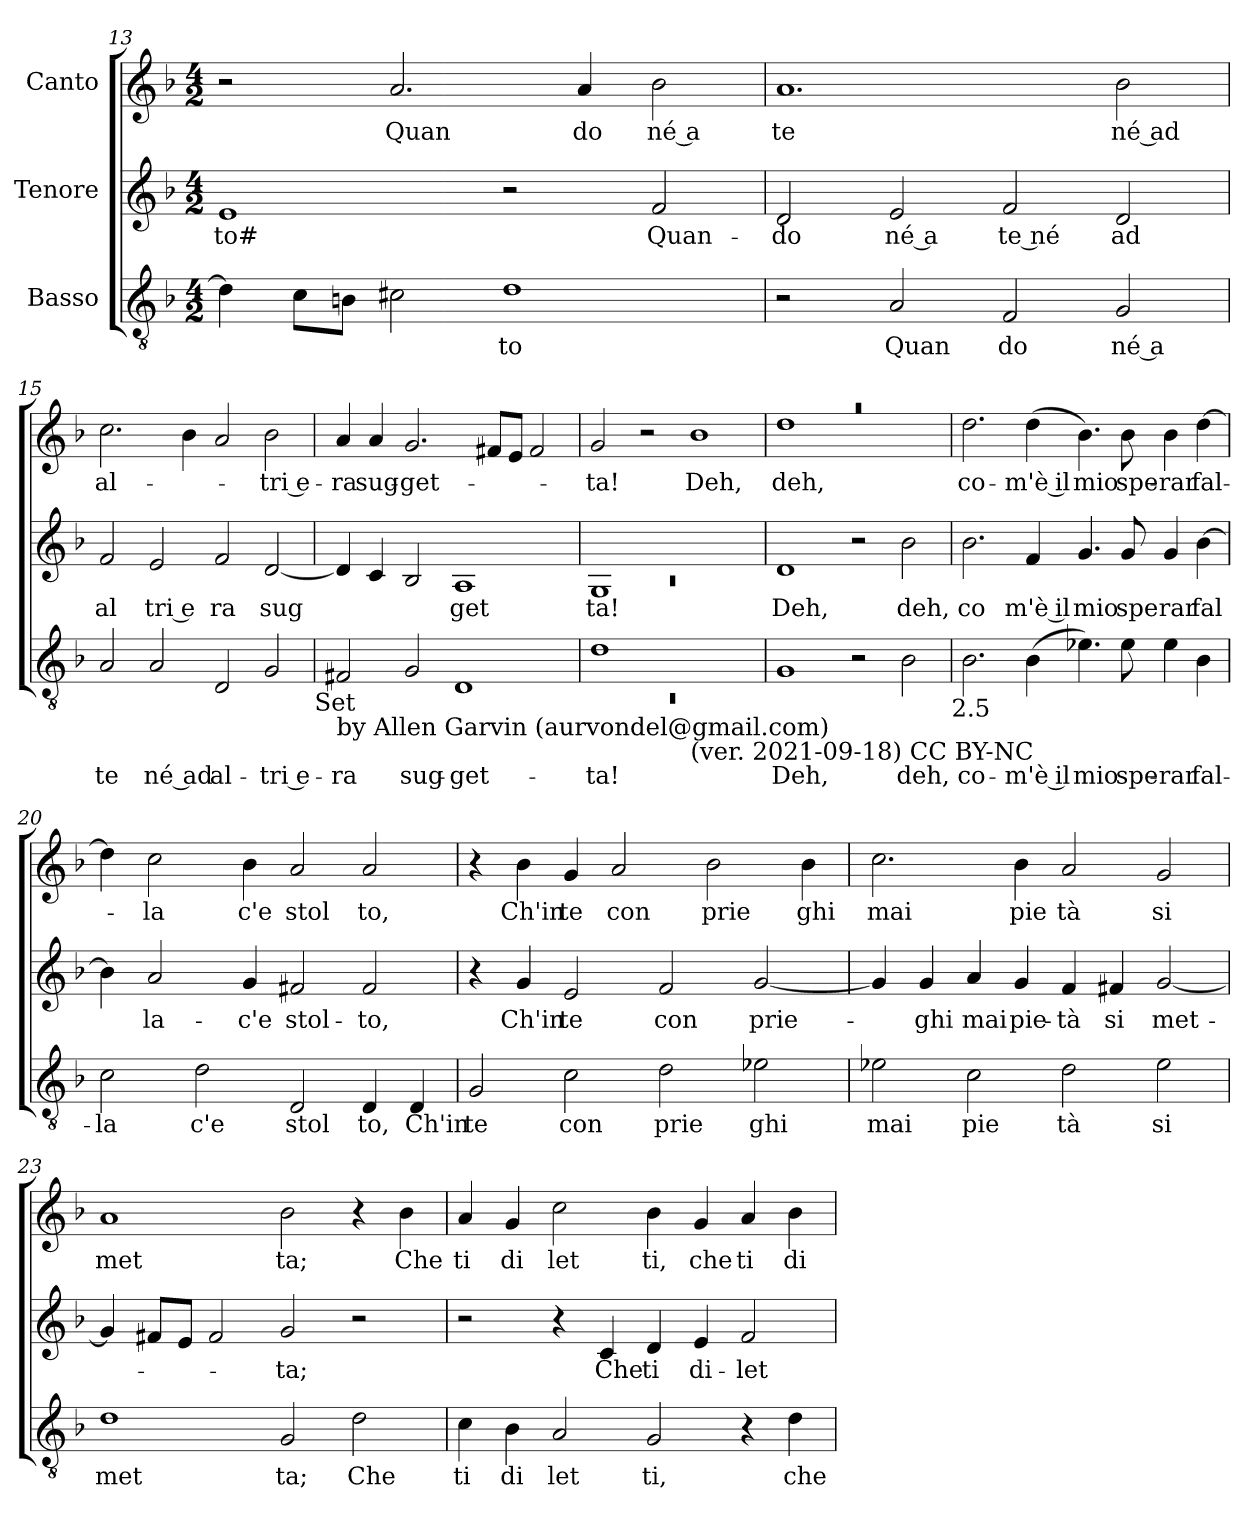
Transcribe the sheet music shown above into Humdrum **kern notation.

**kern	**text	**kern	**text	**kern	**text
*part3	*part3	*part2	*part2	*part1	*part1
*staff3	*staff3	*staff2	*staff2	*staff1	*staff1
*I"Basso	*	*I"Tenore	*	*I"Canto	*
*clefGv2	*	*clefG2	*	*clefG2	*
*	*	*ITrd-3c-5	*	*ITrd-3c-5	*
*k[b-]	*	*k[b-e-]	*	*k[b-e-]	*
*F:	*	*B-:	*	*B-:	*
*M4/2	*	*M4/2	*	*M4/2	*
=13	=13	=13	=13	=13	=13
!	!	!	!LO:LY:b	!	!
4d\]	.	1a	-to#	2r	.
8c\L	.	.	.	.	.
8B\J	.	.	.	.	.
!	!	!	!	!	!LO:LY:b
2c#\	.	.	.	2.dd/	Quan
!	!LO:LY:b	!	!	!	!
1d	to	2r	.	.	.
!	!	!	!	!	!LO:LY:b
.	.	.	.	4dd/	do
!	!	!	!LO:LY:b	!	!LO:LY:b:rj
.	.	2b-/	Quan-	2ee-\	né a
=14	=14	=14	=14	=14	=14
!	!	!	!LO:LY:b	!	!LO:LY:b
2r	.	2g/	-do	1.dd	te
!	!LO:LY:b	!	!LO:LY:b:rj	!	!
2A/	Quan	2a/	né a	.	.
!	!LO:LY:b	!	!LO:LY:b	!	!
2F/	do	2b-/	te né	.	.
!	!LO:LY:b:rj	!	!LO:LY:b	!	!LO:LY:b:rj
2G/	né a	2g/	ad	2ee-\	né ad
!!LO:LB:g=z
=15	=15	=15	=15	=15	=15
!	!LO:LY:b	!	!LO:LY:b	!	!LO:LY:b
2A/	te	2b-/	al	2.ff\	al-
!	!LO:LY:b:rj	!	!LO:LY:b:rj	!	!
2A/	né ad	2a/	tri e	.	.
.	.	.	.	4ee-\	.
!	!LO:LY:b	!	!LO:LY:b	!	!
2D/	al-	2b-/	ra	2dd/	.
!	!LO:LY:b:rj	!	!LO:LY:b	!	!LO:LY:b:rj
2G/	-tri e-	[<2g/	sug	2ee-\	-tri e-
!LO:TX:b:t=Set	!	!	!	!	!
=16	=16	=16	=16	=16	=16
!LO:TX:b:t=by Allen Garvin (aurvondel@gmail.com)	!	!	!	!	!
!	!LO:LY:b	!	!	!	!LO:LY:b
2F#X/	-ra	4g/]	.	4dd/	-ra
!	!	!	!	!	!LO:LY:b
.	.	4f/	.	4dd/	sug-
!	!LO:LY:b	!	!	!	!LO:LY:b
2G/	sug-	2e-/	.	2.cc/	-get-
!	!LO:LY:b	!	!LO:LY:b	!	!
1D	-get-	1d	get	.	.
.	.	.	.	8b/L	.
.	.	.	.	8a/J	.
.	.	.	.	2b/	.
=17	=17	=17	=17	=17	=17
*^	*	*^	*	*	*
!	!LO:N:vis=1	!LO:LY:b	!	!LO:N:vis=1	!LO:LY:b	!	!LO:LY:b
1d	0rC	-ta!	1c	0rc	ta!	2cc/	-ta!
.	.	.	.	.	.	2r	.
!LO:TX:b:t=(ver. 2021-09-18) CC BY-NC	!	!	!	!	!	!	!
!	!	!	!	!	!	!	!LO:LY:b
1ryy	.	.	1ryy	.	.	1ee-	Deh,
*v	*v	*	*	*	*	*	*
*	*	*v	*v	*	*	*
=18	=18	=18	=18	=18	=18
!	!LO:LY:b	!	!LO:LY:b	!LO:N:vis=1	!LO:LY:b
*	*	*	*	*^	*
1G	Deh,	1g	Deh,	0raa	1gg	deh,
2r	.	2r	.	.	1ryy	.
!	!LO:LY:b	!	!LO:LY:b	!	!	!
2B-\	deh,	2ee-\	deh,	.	.	.
*	*	*	*	*v	*v	*
!LO:TX:b:t=2.5	!	!	!	!	!
=19	=19	=19	=19	=19	=19
!	!LO:LY:b	!	!LO:LY:b	!	!LO:LY:b
2.B-\	co-	2.ee-\	co	2.gg\	co-
!	!LO:LY:b:rj	!	!LO:LY:b:rj	!	!LO:LY:b:rj
(<4B-\	-m'è il	4b-/	m'è il	(<4gg\	-m'è il
!	!LO:LY:b	!	!LO:LY:b	!	!LO:LY:b
4.e-\)	mio	4.cc/	mio	4.ee-\)	mio
!	!LO:LY:b	!	!LO:LY:b	!	!LO:LY:b
8e-\	spe-	8cc/	spe	8ee-\	spe-
!	!LO:LY:b	!	!LO:LY:b	!	!LO:LY:b
4e-\	-rar	4cc/	rar	4ee-\	-rar
!	!LO:LY:b	!	!LO:LY:b	!	!LO:LY:b
4B-\	fal-	[>4ee-\	fal	[>4gg\	fal-
!!LO:PB:g=z
=20	=20	=20	=20	=20	=20
!	!LO:LY:b	!	!	!	!
2c\	-la	4ee-\]	.	4gg\]	.
!	!	!	!LO:LY:b	!	!LO:LY:b
.	.	2dd/	la-	2ff\	-la
!	!LO:LY:b	!	!	!	!
2d\	c'e	.	.	.	.
!	!	!	!LO:LY:b	!	!LO:LY:b
.	.	4cc/	-c'e	4ee-\	c'e
!	!LO:LY:b	!	!LO:LY:b	!	!LO:LY:b
2D/	stol	2bn/	stol-	2dd/	stol
!	!LO:LY:b	!	!LO:LY:b	!	!LO:LY:b
4D/	to,	2b/	-to,	2dd/	to,
!	!LO:LY:b	!	!	!	!
4D/	Ch'in	.	.	.	.
=21	=21	=21	=21	=21	=21
!	!LO:LY:b	!	!	!	!
2G/	te	4r	.	4r	.
!	!	!	!LO:LY:b	!	!LO:LY:b
.	.	4cc/	Ch'in	4ee-\	Ch'in
!	!LO:LY:b	!	!LO:LY:b	!	!LO:LY:b
2c\	con	2a/	te	4cc/	te
!	!	!	!	!	!LO:LY:b
.	.	.	.	2dd/	con
!	!LO:LY:b	!	!LO:LY:b	!	!
2d\	prie	2b-/	con	.	.
!	!	!	!	!	!LO:LY:b
.	.	.	.	2ee-\	prie
!	!LO:LY:b	!	!LO:LY:b	!	!
2e-X\	ghi	[<2cc/	prie-	.	.
!	!	!	!	!	!LO:LY:b
.	.	.	.	4ee-\	ghi
=22	=22	=22	=22	=22	=22
!	!LO:LY:b	!	!	!	!LO:LY:b
2e-X\	mai	4cc/]	.	2.ff\	mai
!	!	!	!LO:LY:b	!	!
.	.	4cc/	-ghi	.	.
!	!LO:LY:b	!	!LO:LY:b	!	!
2c\	pie	4dd/	mai	.	.
!	!	!	!LO:LY:b	!	!LO:LY:b
.	.	4cc/	pie-	4ee-\	pie
!	!LO:LY:b	!	!LO:LY:b	!	!LO:LY:b
2d\	tà	4b-/	-tà	2dd/	tà
!	!	!	!LO:LY:b	!	!
.	.	4bn/	si	.	.
!	!LO:LY:b	!	!LO:LY:b	!	!LO:LY:b
2e-\	si	[<2cc/	met-	2cc/	si
=23	=23	=23	=23	=23	=23
!	!LO:LY:b	!	!	!	!LO:LY:b
1d	met	4cc/]	.	1dd	met
.	.	8b/L	.	.	.
.	.	8a/J	.	.	.
.	.	2b/	.	.	.
!	!LO:LY:b	!	!LO:LY:b	!	!LO:LY:b
2G/	ta;	2cc/	-ta;	2ee-\	ta;
!	!LO:LY:b	!	!	!	!
2d\	Che	2r	.	4r	.
!	!	!	!	!	!LO:LY:b
.	.	.	.	4ee-\	Che
=24	=24	=24	=24	=24	=24
!	!LO:LY:b	!	!	!	!LO:LY:b
4c\	ti	2r	.	4dd/	ti
!	!LO:LY:b	!	!	!	!LO:LY:b
4B-\	di	.	.	4cc/	di
!	!LO:LY:b	!	!	!	!LO:LY:b
2A/	let	4r	.	2ff\	let
!	!	!	!LO:LY:b	!	!
.	.	4f/	Che	.	.
!	!LO:LY:b	!	!LO:LY:b	!	!LO:LY:b
2G/	ti,	4g/	ti	4ee-\	ti,
!	!	!	!LO:LY:b	!	!LO:LY:b
.	.	4a/	di-	4cc/	che
!	!	!	!LO:LY:b	!	!LO:LY:b
4r	.	2b-/	-let-	4dd/	ti
!	!LO:LY:b	!	!	!	!LO:LY:b
4d\	che	.	.	4ee-\	di
=	=	=	=	=	=
*-	*-	*-	*-	*-	*-
